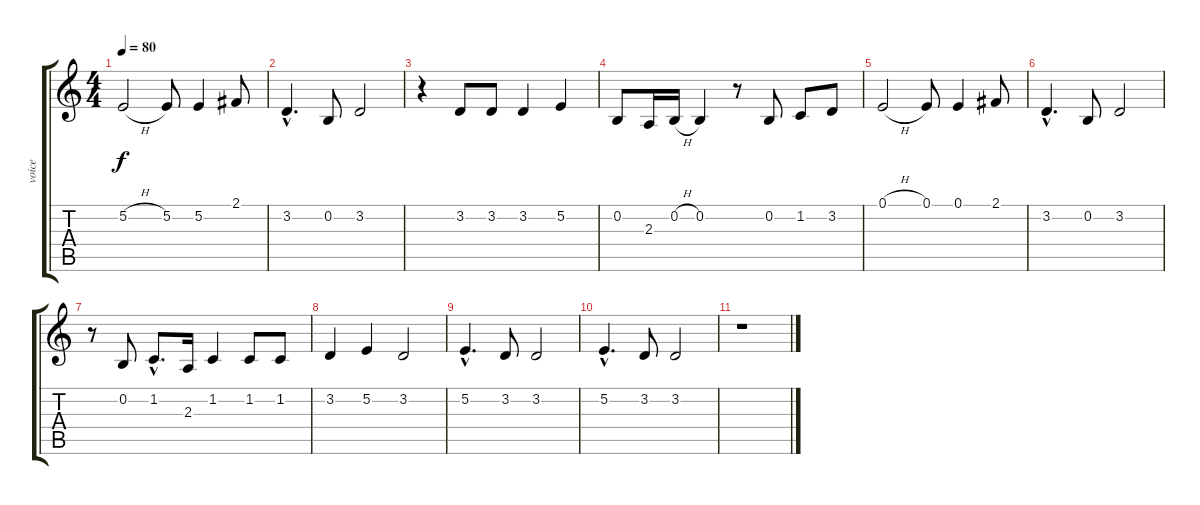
\track ("voice" "voice") {instrument brightacousticpiano}
\staff {score tabs}
\tuning (E4 B3 G3 D3 A2 E2) {hide}
\ts (4 4)
\tempo 80
\clef g2
\ks c
5.2{h}.2{dy f} 5.2.8 5.2.4 2.1.8 |
3.2{hac}.4{d} 0.2.8 3.2.2 |
r.4 3.2.8 3.2.8 3.2.4 5.2.4 |
0.2.8 2.3.16 0.2{h}.16 0.2.4 r.8 0.2.8 1.2.8 3.2.8 |
0.1{h}.2 0.1.8 0.1.4 2.1.8 |
3.2{hac}.4{d} 0.2.8 3.2.2 |
r.8 0.2.8 1.2{hac}.8{d} 2.3.16 1.2.4 1.2.8 1.2.8 |
3.2.4 5.2.4 3.2.2 |
5.2{hac}.4{d} 3.2.8 3.2.2 |
5.2{hac}.4{d} 3.2.8 3.2.2 |
r.1
